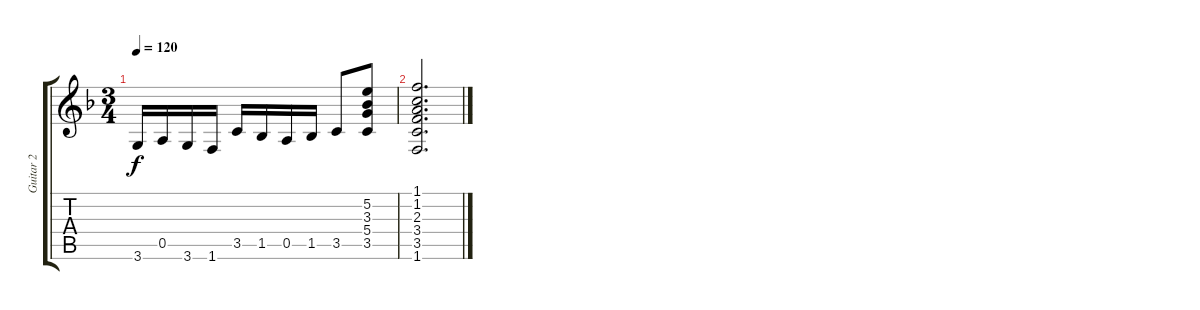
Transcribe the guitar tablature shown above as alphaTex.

\track ("Guitar 2" "Guitar 2") {instrument overdrivenguitar}
\staff {score tabs}
\tuning (E4 B3 G3 D3 A2 E2) {hide}
\ts (3 4)
\tempo 120
\clef g2
\ks f
3.6.16{dy f} 0.5.16 3.6.16 1.6.16 3.5.16 1.5.16 0.5.16 1.5.16 3.5.8 (5.2 3.3 5.4 3.5).8 |
(1.1 1.2 2.3 3.4 3.5 1.6).2{d}
